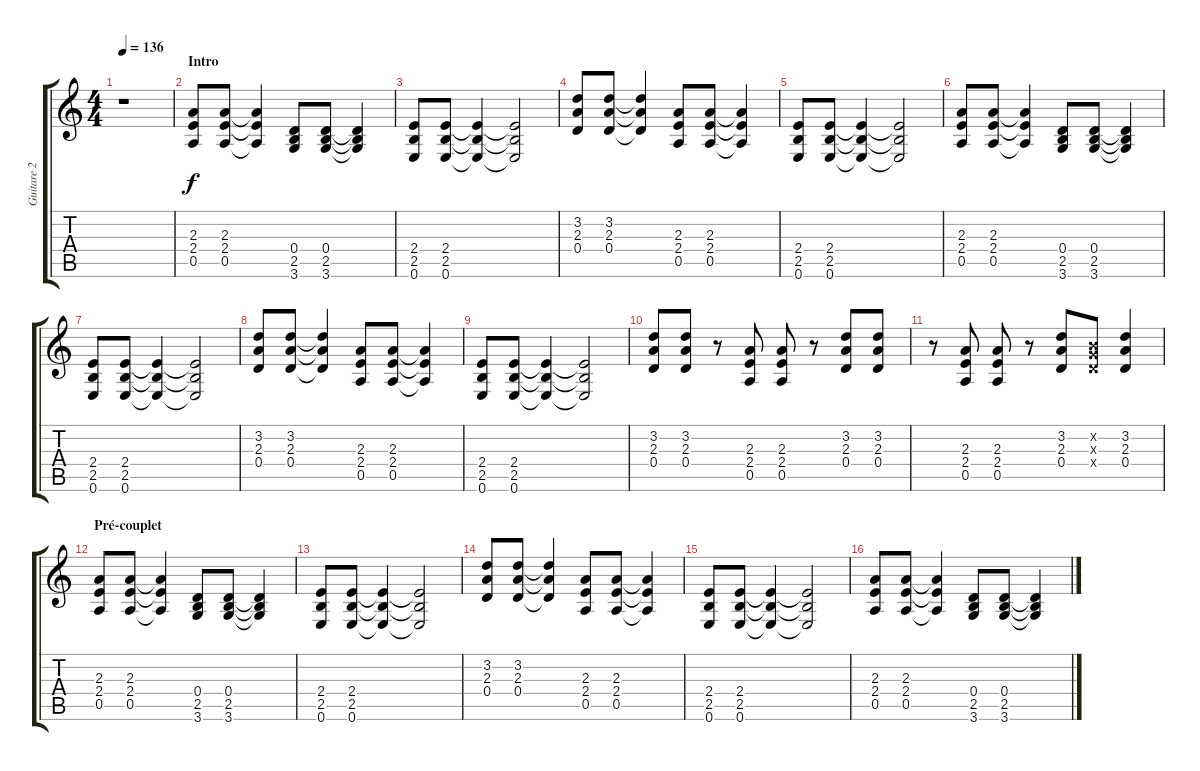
\track ("Guitare 2" "Guitare 2") {instrument overdrivenguitar}
\staff {score tabs}
\tuning (E4 B3 G3 D3 A2 E2) {hide}
\ts (4 4)
\tempo 136
\clef g2
\ks c
r.1{dy f instrument overdrivenguitar} |
\section ("" "Intro")
(2.3 2.4 0.5).8 (2.3 2.4 0.5).8 (2.3{t} 2.4{t} 0.5{t}).4 (0.4 2.5 3.6).8 (0.4 2.5 3.6).8 (0.4{t} 2.5{t} 3.6{t}).4 |
(2.4 2.5 0.6).8 (2.4 2.5 0.6).8 (2.4{t} 2.5{t} 0.6{t}).4 (2.4{t} 2.5{t} 0.6{t}).2 |
(3.2 2.3 0.4).8 (3.2 2.3 0.4).8 (3.2{t} 2.3{t} 0.4{t}).4 (2.3 2.4 0.5).8 (2.3 2.4 0.5).8 (2.3{t} 2.4{t} 0.5{t}).4 |
(2.4 2.5 0.6).8 (2.4 2.5 0.6).8 (2.4{t} 2.5{t} 0.6{t}).4 (2.4{t} 2.5{t} 0.6{t}).2 |
(2.3 2.4 0.5).8 (2.3 2.4 0.5).8 (2.3{t} 2.4{t} 0.5{t}).4 (0.4 2.5 3.6).8 (0.4 2.5 3.6).8 (0.4{t} 2.5{t} 3.6{t}).4 |
(2.4 2.5 0.6).8 (2.4 2.5 0.6).8 (2.4{t} 2.5{t} 0.6{t}).4 (2.4{t} 2.5{t} 0.6{t}).2 |
(3.2 2.3 0.4).8 (3.2 2.3 0.4).8 (3.2{t} 2.3{t} 0.4{t}).4 (2.3 2.4 0.5).8 (2.3 2.4 0.5).8 (2.3{t} 2.4{t} 0.5{t}).4 |
(2.4 2.5 0.6).8 (2.4 2.5 0.6).8 (2.4{t} 2.5{t} 0.6{t}).4 (2.4{t} 2.5{t} 0.6{t}).2 |
(3.2 2.3 0.4).8 (3.2 2.3 0.4).8 r.8 (2.3 2.4 0.5).8 (2.3 2.4 0.5).8 r.8 (3.2 2.3 0.4).8 (3.2 2.3 0.4).8 |
r.8 (2.3 2.4 0.5).8 (2.3 2.4 0.5).8 r.8 (3.2 2.3 0.4).8 (0.2{x} 0.3{x} 0.4{x}).8 (3.2 2.3 0.4).4 |
\section ("" "Pré-couplet")
(2.3 2.4 0.5).8 (2.3 2.4 0.5).8 (2.3{t} 2.4{t} 0.5{t}).4 (0.4 2.5 3.6).8 (0.4 2.5 3.6).8 (0.4{t} 2.5{t} 3.6{t}).4 |
(2.4 2.5 0.6).8 (2.4 2.5 0.6).8 (2.4{t} 2.5{t} 0.6{t}).4 (2.4{t} 2.5{t} 0.6{t}).2 |
(3.2 2.3 0.4).8 (3.2 2.3 0.4).8 (3.2{t} 2.3{t} 0.4{t}).4 (2.3 2.4 0.5).8 (2.3 2.4 0.5).8 (2.3{t} 2.4{t} 0.5{t}).4 |
(2.4 2.5 0.6).8 (2.4 2.5 0.6).8 (2.4{t} 2.5{t} 0.6{t}).4 (2.4{t} 2.5{t} 0.6{t}).2 |
(2.3 2.4 0.5).8 (2.3 2.4 0.5).8 (2.3{t} 2.4{t} 0.5{t}).4 (0.4 2.5 3.6).8 (0.4 2.5 3.6).8 (0.4{t} 2.5{t} 3.6{t}).4
